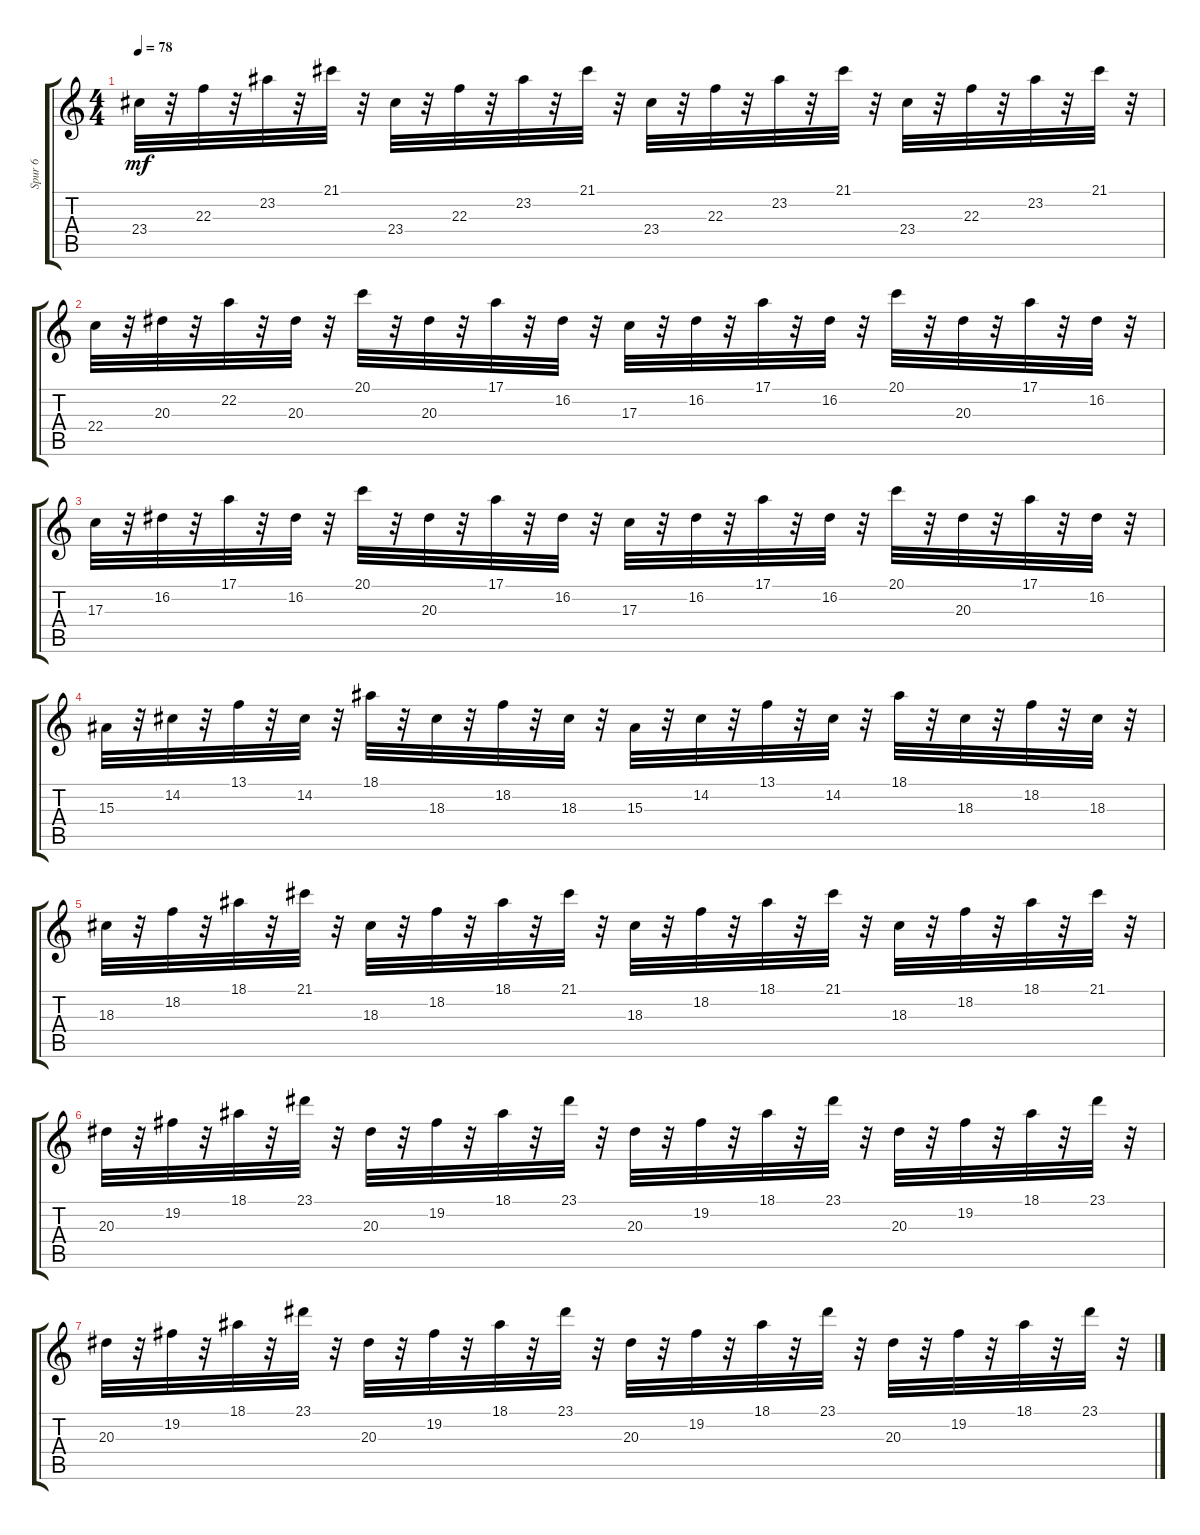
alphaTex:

\track ("Spur 6" "Spur 6") {instrument electricpiano1}
\staff {score tabs}
\tuning (E4 B3 G3 D3 A2 E2) {hide}
\ts (4 4)
\tempo 78
\clef g2
\ks c
23.4.32{dy mf} r.32 22.3.32 r.32 23.2.32 r.32 21.1.32 r.32 23.4.32 r.32 22.3.32 r.32 23.2.32 r.32 21.1.32 r.32 23.4.32 r.32 22.3.32 r.32 23.2.32 r.32 21.1.32 r.32 23.4.32 r.32 22.3.32 r.32 23.2.32 r.32 21.1.32 r.32 |
22.4.32 r.32 20.3.32 r.32 22.2.32 r.32 20.3.32 r.32 20.1.32 r.32 20.3.32 r.32 17.1.32 r.32 16.2.32 r.32 17.3.32 r.32 16.2.32 r.32 17.1.32 r.32 16.2.32 r.32 20.1.32 r.32 20.3.32 r.32 17.1.32 r.32 16.2.32 r.32 |
17.3.32 r.32 16.2.32 r.32 17.1.32 r.32 16.2.32 r.32 20.1.32 r.32 20.3.32 r.32 17.1.32 r.32 16.2.32 r.32 17.3.32 r.32 16.2.32 r.32 17.1.32 r.32 16.2.32 r.32 20.1.32 r.32 20.3.32 r.32 17.1.32 r.32 16.2.32 r.32 |
15.3.32 r.32 14.2.32 r.32 13.1.32 r.32 14.2.32 r.32 18.1.32 r.32 18.3.32 r.32 18.2.32 r.32 18.3.32 r.32 15.3.32 r.32 14.2.32 r.32 13.1.32 r.32 14.2.32 r.32 18.1.32 r.32 18.3.32 r.32 18.2.32 r.32 18.3.32 r.32 |
18.3.32 r.32 18.2.32 r.32 18.1.32 r.32 21.1.32 r.32 18.3.32 r.32 18.2.32 r.32 18.1.32 r.32 21.1.32 r.32 18.3.32 r.32 18.2.32 r.32 18.1.32 r.32 21.1.32 r.32 18.3.32 r.32 18.2.32 r.32 18.1.32 r.32 21.1.32 r.32 |
20.3.32 r.32 19.2.32 r.32 18.1.32 r.32 23.1.32 r.32 20.3.32 r.32 19.2.32 r.32 18.1.32 r.32 23.1.32 r.32 20.3.32 r.32 19.2.32 r.32 18.1.32 r.32 23.1.32 r.32 20.3.32 r.32 19.2.32 r.32 18.1.32 r.32 23.1.32 r.32 |
20.3.32 r.32 19.2.32 r.32 18.1.32 r.32 23.1.32 r.32 20.3.32 r.32 19.2.32 r.32 18.1.32 r.32 23.1.32 r.32 20.3.32 r.32 19.2.32 r.32 18.1.32 r.32 23.1.32 r.32 20.3.32 r.32 19.2.32 r.32 18.1.32 r.32 23.1.32 r.32
